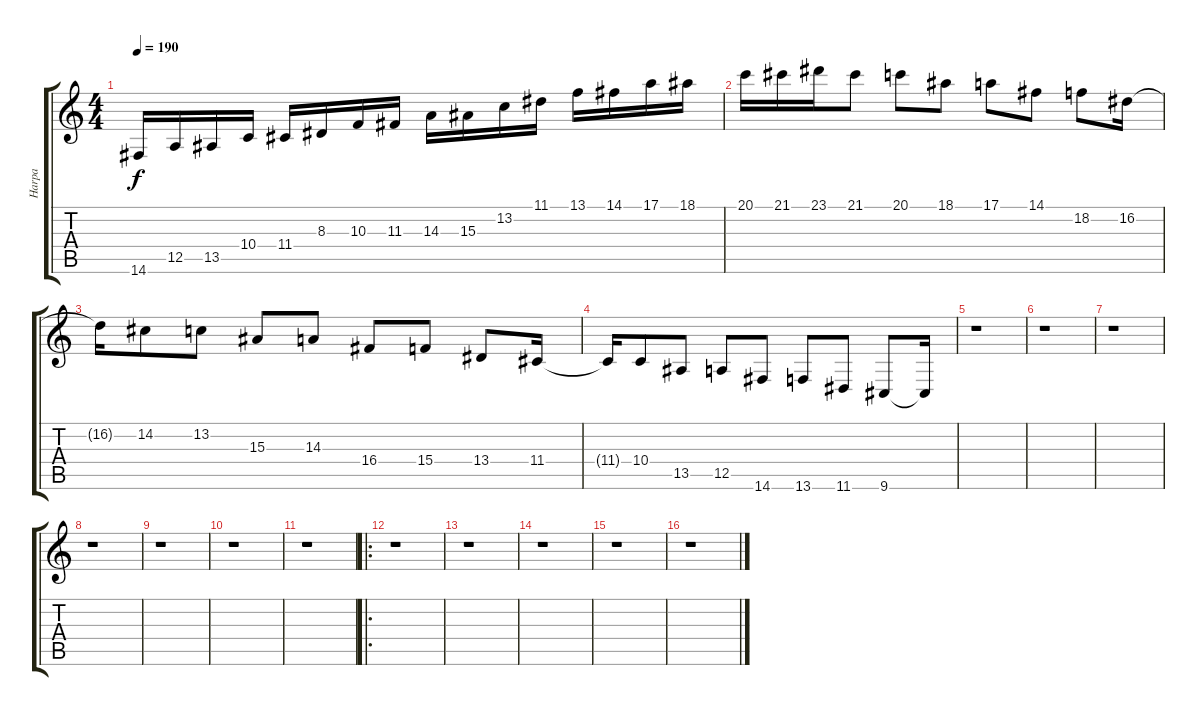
\track ("Harpa" "Harpa") {instrument orchestralharp}
\staff {score tabs}
\tuning (E4 B3 G3 D3 A2 E2) {hide}
\ts (4 4)
\tempo 190
\clef g2
\ks c
14.6.16{dy f volume 10 instrument orchestralharp} 12.5.16 13.5.16 10.4.16 11.4.16 8.3.16 10.3.16 11.3.16 14.3.16 15.3.16 13.2.16 11.1.16 13.1.16 14.1.16 17.1.16 18.1.16 |
20.1.16 21.1.16 23.1.16 21.1.8 20.1.8 18.1.8 17.1.8 14.1.8 18.2.8 16.2.16 |
16.2{t}.16 14.2.8 13.2.8 15.3.8 14.3.8 16.4.8 15.4.8 13.4.8 11.4.16 |
11.4{t}.16 10.4.8 13.5.8 12.5.8 14.6.8 13.6.8 11.6.8 9.6.8 9.6{t}.16 |
r.1 |
r.1 |
r.1 |
r.1 |
r.1 |
r.1 |
r.1 |
\ro
r.1 |
r.1 |
r.1 |
r.1 |
r.1
